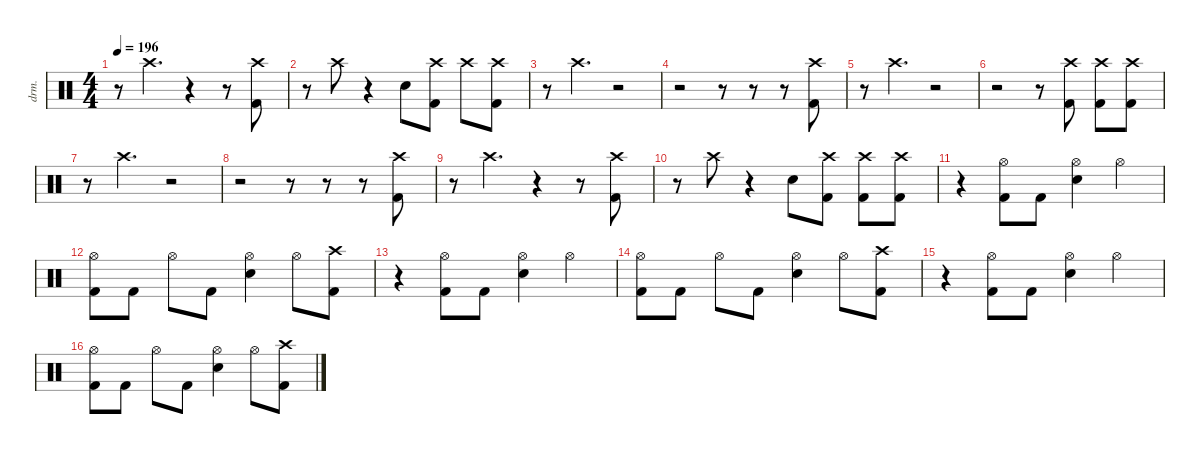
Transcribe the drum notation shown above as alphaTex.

\defaultSystemsLayout 4
\hideDynamics
\bracketExtendMode nobrackets
\track ("Menza" "drm.") {instrument percussion}
\staff {score}
\articulation defaults
\ts (4 4)
\tempo 196
\clef neutral
\ks c
r.8{dy ff} "Crash high (hit)".4{d dy ppp} r.4 r.8 ("Crash high (hit)" "Kick (hit) 2").8{dy fff} |
r.8 "Crash high (hit)".8{dy ppp} r.4 "Snare (hit) 2".8{dy ff} ("Crash high (hit)" "Kick (hit) 2").8 "Crash high (hit)".8{dy ppp} ("Crash high (hit)" "Kick (hit) 2").8{dy ff} |
r.8 "Crash high (hit)".4{d dy ppp} r.2 |
r.2 r.8 r.8 r.8 ("Crash high (hit)" "Kick (hit) 2").8{dy ff} |
r.8 "Crash high (hit)".4{d dy ppp} r.2 |
r.2 r.8 ("Crash high (hit)" "Kick (hit) 2").8{dy f} ("Crash high (hit)" "Kick (hit) 2").8 ("Crash high (hit)" "Kick (hit) 2").8{dy ff} |
r.8 "Crash high (hit)".4{d dy ppp} r.2 |
r.2 r.8 r.8 r.8 ("Crash high (hit)" "Kick (hit) 2").8{dy ff} |
r.8 "Crash high (hit)".4{d dy ppp} r.4 r.8 ("Crash high (hit)" "Kick (hit) 2").8{dy fff} |
r.8 "Crash high (hit)".8{dy ppp} r.4 "Snare (hit) 2".8{dy ff} ("Crash high (hit)" "Kick (hit) 2").8{dy f} ("Crash high (hit)" "Kick (hit) 2").8 ("Crash high (hit)" "Kick (hit) 2").8{dy ff} |
r.4 ("Hi-Hat (open)" "Kick (hit) 2").8{dy f} "Kick (hit) 2".8{dy fff} ("Hi-Hat (open)" "Snare (hit) 2").4{dy f} "Hi-Hat (open)".4 |
("Hi-Hat (open)" "Kick (hit) 2").8 "Kick (hit) 2".8{dy fff} "Hi-Hat (open)".8{dy f} "Kick (hit) 2".8{dy fff} ("Hi-Hat (open)" "Snare (hit) 2").4{dy f} "Hi-Hat (open)".8 ("Crash high (hit)" "Kick (hit) 2").8{dy ff} |
r.4 ("Hi-Hat (open)" "Kick (hit) 2").8{dy f} "Kick (hit) 2".8{dy fff} ("Hi-Hat (open)" "Snare (hit) 2").4{dy f} "Hi-Hat (open)".4 |
("Hi-Hat (open)" "Kick (hit) 2").8 "Kick (hit) 2".8{dy fff} "Hi-Hat (open)".8{dy f} "Kick (hit) 2".8{dy fff} ("Hi-Hat (open)" "Snare (hit) 2").4{dy f} "Hi-Hat (open)".8 ("Crash high (hit)" "Kick (hit) 2").8{dy ff} |
r.4 ("Hi-Hat (open)" "Kick (hit) 2").8{dy f} "Kick (hit) 2".8{dy fff} ("Hi-Hat (open)" "Snare (hit) 2").4{dy f} "Hi-Hat (open)".4 |
("Hi-Hat (open)" "Kick (hit) 2").8 "Kick (hit) 2".8{dy fff} "Hi-Hat (open)".8{dy f} "Kick (hit) 2".8{dy fff} ("Hi-Hat (open)" "Snare (hit) 2").4{dy f} "Hi-Hat (open)".8 ("Crash high (hit)" "Kick (hit) 2").8{dy ff}
